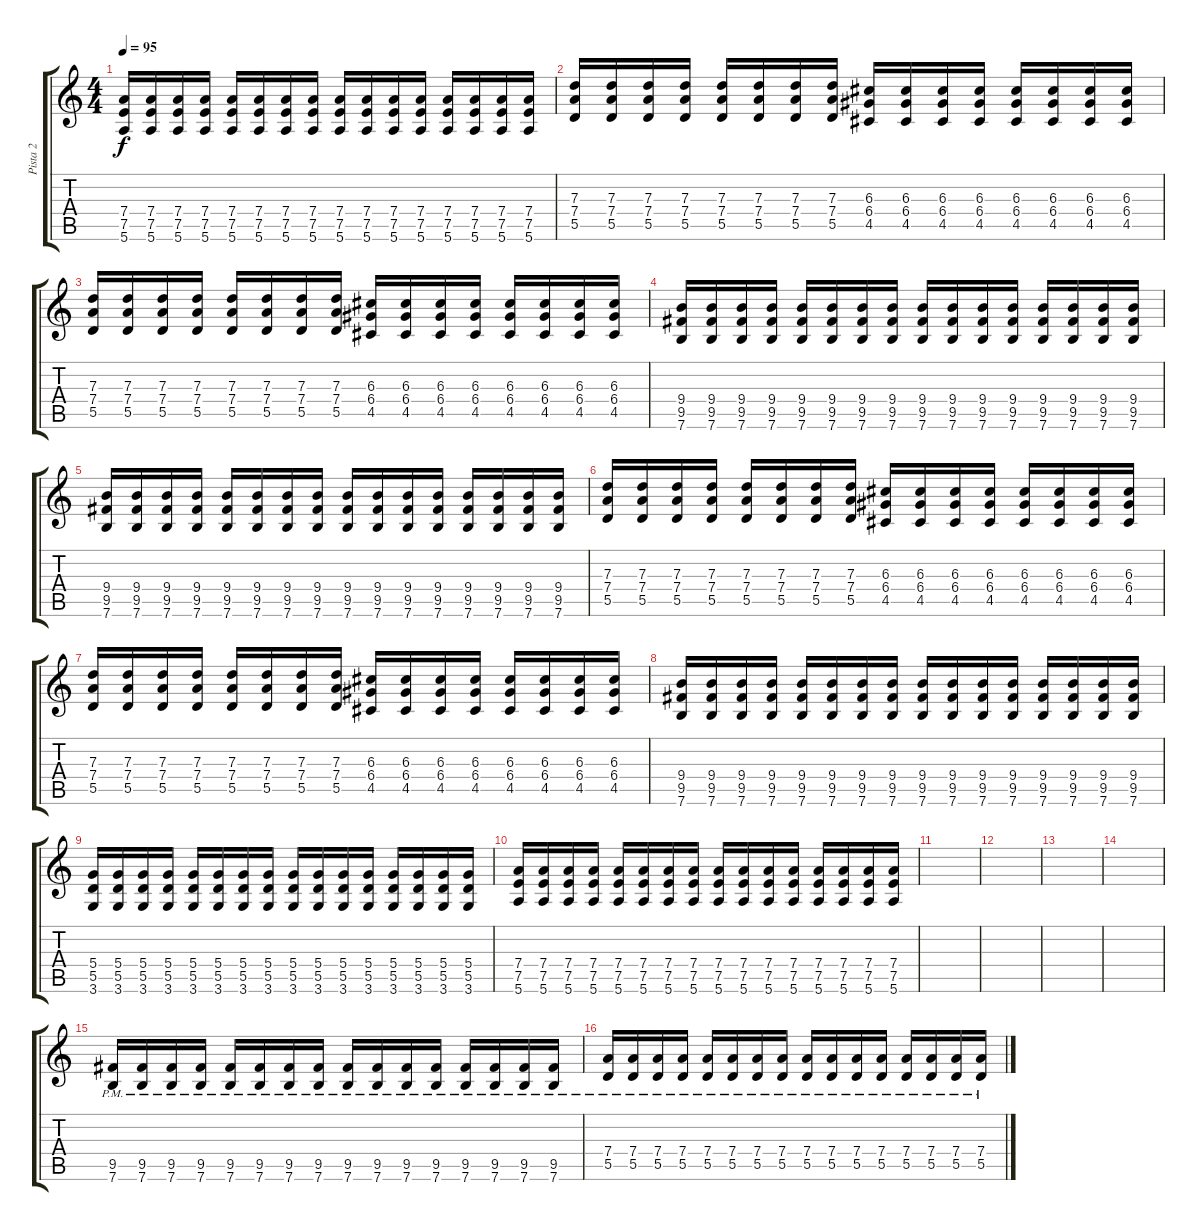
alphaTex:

\track ("Pista 2" "Pista 2") {instrument distortionguitar}
\staff {score tabs}
\tuning (E4 B3 G3 D3 A2 E2) {hide}
\ts (4 4)
\tempo 95
\clef g2
\ks c
(7.4 7.5 5.6).16{dy f} (7.4 7.5 5.6).16 (7.4 7.5 5.6).16 (7.4 7.5 5.6).16 (7.4 7.5 5.6).16 (7.4 7.5 5.6).16 (7.4 7.5 5.6).16 (7.4 7.5 5.6).16 (7.4 7.5 5.6).16 (7.4 7.5 5.6).16 (7.4 7.5 5.6).16 (7.4 7.5 5.6).16 (7.4 7.5 5.6).16 (7.4 7.5 5.6).16 (7.4 7.5 5.6).16 (7.4 7.5 5.6).16 |
(7.3 7.4 5.5).16 (7.3 7.4 5.5).16 (7.3 7.4 5.5).16 (7.3 7.4 5.5).16 (7.3 7.4 5.5).16 (7.3 7.4 5.5).16 (7.3 7.4 5.5).16 (7.3 7.4 5.5).16 (6.3 6.4 4.5).16 (6.3 6.4 4.5).16 (6.3 6.4 4.5).16 (6.3 6.4 4.5).16 (6.3 6.4 4.5).16 (6.3 6.4 4.5).16 (6.3 6.4 4.5).16 (6.3 6.4 4.5).16 |
(7.3 7.4 5.5).16 (7.3 7.4 5.5).16 (7.3 7.4 5.5).16 (7.3 7.4 5.5).16 (7.3 7.4 5.5).16 (7.3 7.4 5.5).16 (7.3 7.4 5.5).16 (7.3 7.4 5.5).16 (6.3 6.4 4.5).16 (6.3 6.4 4.5).16 (6.3 6.4 4.5).16 (6.3 6.4 4.5).16 (6.3 6.4 4.5).16 (6.3 6.4 4.5).16 (6.3 6.4 4.5).16 (6.3 6.4 4.5).16 |
(9.4 9.5 7.6).16 (9.4 9.5 7.6).16 (9.4 9.5 7.6).16 (9.4 9.5 7.6).16 (9.4 9.5 7.6).16 (9.4 9.5 7.6).16 (9.4 9.5 7.6).16 (9.4 9.5 7.6).16 (9.4 9.5 7.6).16 (9.4 9.5 7.6).16 (9.4 9.5 7.6).16 (9.4 9.5 7.6).16 (9.4 9.5 7.6).16 (9.4 9.5 7.6).16 (9.4 9.5 7.6).16 (9.4 9.5 7.6).16 |
(9.4 9.5 7.6).16 (9.4 9.5 7.6).16 (9.4 9.5 7.6).16 (9.4 9.5 7.6).16 (9.4 9.5 7.6).16 (9.4 9.5 7.6).16 (9.4 9.5 7.6).16 (9.4 9.5 7.6).16 (9.4 9.5 7.6).16 (9.4 9.5 7.6).16 (9.4 9.5 7.6).16 (9.4 9.5 7.6).16 (9.4 9.5 7.6).16 (9.4 9.5 7.6).16 (9.4 9.5 7.6).16 (9.4 9.5 7.6).16 |
(7.3 7.4 5.5).16 (7.3 7.4 5.5).16 (7.3 7.4 5.5).16 (7.3 7.4 5.5).16 (7.3 7.4 5.5).16 (7.3 7.4 5.5).16 (7.3 7.4 5.5).16 (7.3 7.4 5.5).16 (6.3 6.4 4.5).16 (6.3 6.4 4.5).16 (6.3 6.4 4.5).16 (6.3 6.4 4.5).16 (6.3 6.4 4.5).16 (6.3 6.4 4.5).16 (6.3 6.4 4.5).16 (6.3 6.4 4.5).16 |
(7.3 7.4 5.5).16 (7.3 7.4 5.5).16 (7.3 7.4 5.5).16 (7.3 7.4 5.5).16 (7.3 7.4 5.5).16 (7.3 7.4 5.5).16 (7.3 7.4 5.5).16 (7.3 7.4 5.5).16 (6.3 6.4 4.5).16 (6.3 6.4 4.5).16 (6.3 6.4 4.5).16 (6.3 6.4 4.5).16 (6.3 6.4 4.5).16 (6.3 6.4 4.5).16 (6.3 6.4 4.5).16 (6.3 6.4 4.5).16 |
(9.4 9.5 7.6).16 (9.4 9.5 7.6).16 (9.4 9.5 7.6).16 (9.4 9.5 7.6).16 (9.4 9.5 7.6).16 (9.4 9.5 7.6).16 (9.4 9.5 7.6).16 (9.4 9.5 7.6).16 (9.4 9.5 7.6).16 (9.4 9.5 7.6).16 (9.4 9.5 7.6).16 (9.4 9.5 7.6).16 (9.4 9.5 7.6).16 (9.4 9.5 7.6).16 (9.4 9.5 7.6).16 (9.4 9.5 7.6).16 |
(5.4 5.5 3.6).16 (5.4 5.5 3.6).16 (5.4 5.5 3.6).16 (5.4 5.5 3.6).16 (5.4 5.5 3.6).16 (5.4 5.5 3.6).16 (5.4 5.5 3.6).16 (5.4 5.5 3.6).16 (5.4 5.5 3.6).16 (5.4 5.5 3.6).16 (5.4 5.5 3.6).16 (5.4 5.5 3.6).16 (5.4 5.5 3.6).16 (5.4 5.5 3.6).16 (5.4 5.5 3.6).16 (5.4 5.5 3.6).16 |
(7.4 7.5 5.6).16 (7.4 7.5 5.6).16 (7.4 7.5 5.6).16 (7.4 7.5 5.6).16 (7.4 7.5 5.6).16 (7.4 7.5 5.6).16 (7.4 7.5 5.6).16 (7.4 7.5 5.6).16 (7.4 7.5 5.6).16 (7.4 7.5 5.6).16 (7.4 7.5 5.6).16 (7.4 7.5 5.6).16 (7.4 7.5 5.6).16 (7.4 7.5 5.6).16 (7.4 7.5 5.6).16 (7.4 7.5 5.6).16 |
|
|
|
|
(9.5{pm} 7.6{pm}).16 (9.5{pm} 7.6{pm}).16 (9.5{pm} 7.6{pm}).16 (9.5{pm} 7.6{pm}).16 (9.5{pm} 7.6{pm}).16 (9.5{pm} 7.6{pm}).16 (9.5{pm} 7.6{pm}).16 (9.5{pm} 7.6{pm}).16 (9.5{pm} 7.6{pm}).16 (9.5{pm} 7.6{pm}).16 (9.5{pm} 7.6{pm}).16 (9.5{pm} 7.6{pm}).16 (9.5{pm} 7.6{pm}).16 (9.5{pm} 7.6{pm}).16 (9.5{pm} 7.6{pm}).16 (9.5{pm} 7.6{pm}).16 |
(7.4{pm} 5.5{pm}).16 (7.4{pm} 5.5{pm}).16 (7.4{pm} 5.5{pm}).16 (7.4{pm} 5.5{pm}).16 (7.4{pm} 5.5{pm}).16 (7.4{pm} 5.5{pm}).16 (7.4{pm} 5.5{pm}).16 (7.4{pm} 5.5{pm}).16 (7.4{pm} 5.5{pm}).16 (7.4{pm} 5.5{pm}).16 (7.4{pm} 5.5{pm}).16 (7.4{pm} 5.5{pm}).16 (7.4{pm} 5.5{pm}).16 (7.4{pm} 5.5{pm}).16 (7.4{pm} 5.5{pm}).16 (7.4{pm} 5.5{pm}).16
